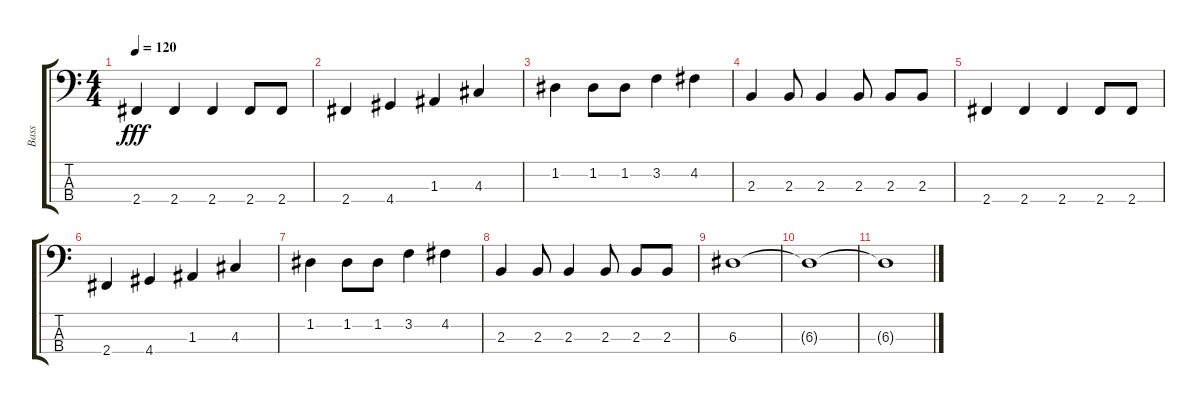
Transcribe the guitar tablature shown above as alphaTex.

\track ("Bass" "Bass") {instrument electricbassfinger}
\staff {score tabs}
\tuning (G2 D2 A1 E1) {hide}
\ts (4 4)
\tempo 120
\clef f4
\ks c
2.4.4{dy fff} 2.4.4 2.4.4 2.4.8 2.4.8 |
2.4.4 4.4.4 1.3.4 4.3.4 |
1.2.4 1.2.8 1.2.8 3.2.4 4.2.4 |
2.3.4 2.3.8 2.3.4 2.3.8 2.3.8 2.3.8 |
2.4.4 2.4.4 2.4.4 2.4.8 2.4.8 |
2.4.4 4.4.4 1.3.4 4.3.4 |
1.2.4 1.2.8 1.2.8 3.2.4 4.2.4 |
2.3.4 2.3.8 2.3.4 2.3.8 2.3.8 2.3.8 |
6.3.1 |
6.3{t}.1 |
6.3{t}.1
